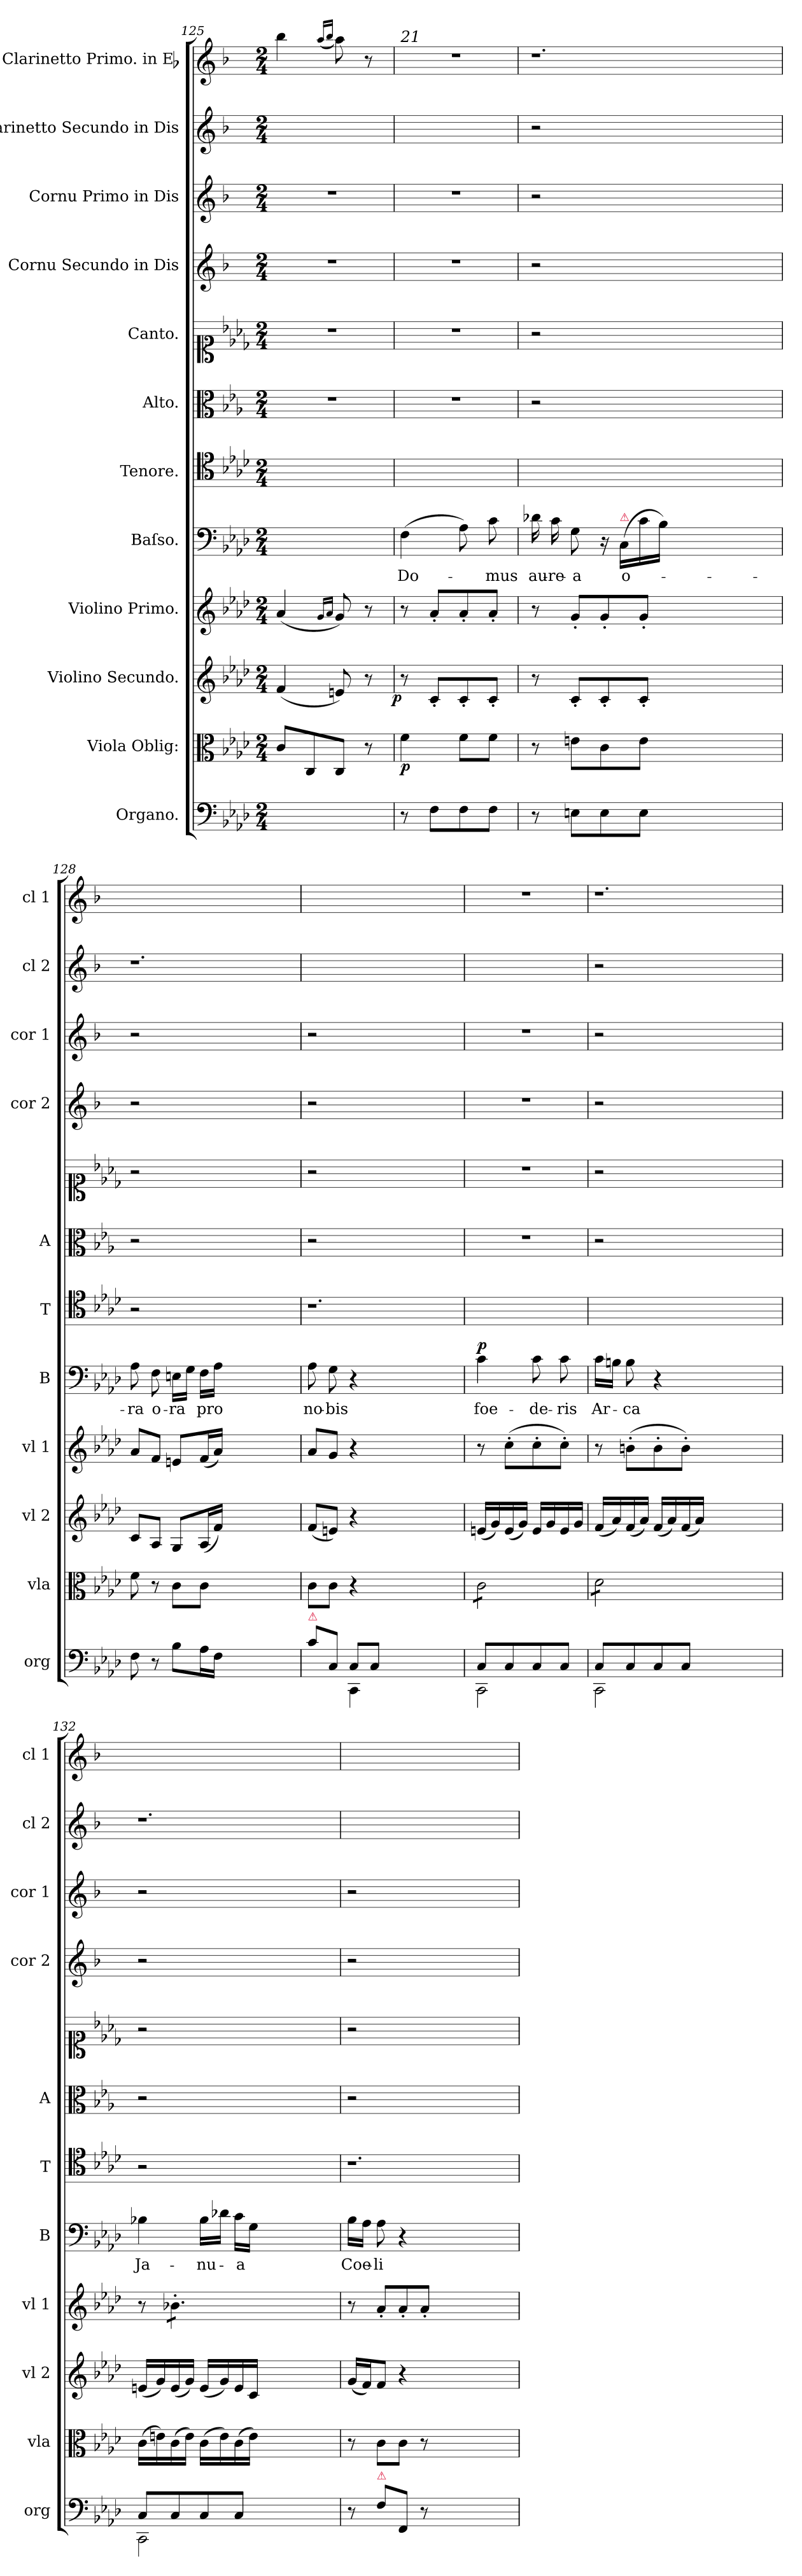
**kern	**kern	**dynam	**kern	**dynam	**kern	**kern	**text	**dynam	**kern	**kern	**kern	**kern	**kern	**kern	**kern
*part12	*part11	*part11	*part10	*part10	*part9	*part8	*part8	*part8	*part7	*part6	*part5	*part4	*part3	*part2	*part1
*staff12	*staff11	*staff11	*staff10	*staff10	*staff9	*staff8	*staff8	*staff8	*staff7	*staff6	*staff5	*staff4	*staff3	*staff2	*staff1
*I"Organo.	*I"Viola Oblig:	*	*I"Violino Secundo.	*	*I"Violino Primo.	*I"Baſso.	*	*	*I"Tenore.	*I"Alto.	*I"Canto.	*I"Cornu Secundo in Dis	*I"Cornu Primo in Dis	*I"Clarinetto Secundo in Dis	*I"Clarinetto Primo. in Eb
*I'org	*I'vla	*	*I'vl 2	*	*I'vl 1	*I'B	*	*	*I'T	*I'A	*	*I'cor 2	*I'cor 1	*I'cl 2	*I'cl 1
*clefF4	*clefC3	*	*clefG2	*	*clefG2	*clefF4	*	*	*clefC4	*clefC3	*clefC1	*clefG2	*clefG2	*clefG2	*clefG2
*	*	*	*	*	*	*	*	*	*	*	*	*ITrd5c9	*ITrd5c9	*ITrd1c2	*ITrd1c2
*k[b-e-a-d-]	*k[b-e-a-d-]	*	*k[b-e-a-d-]	*	*k[b-e-a-d-]	*k[b-e-a-d-]	*	*	*k[b-e-a-d-]	*k[b-e-a-]	*k[b-e-a-d-]	*k[b-e-a-d-]	*k[b-e-a-d-]	*k[b-e-a-]	*k[b-e-a-]
*M2/4	*M2/4	*	*M2/4	*	*M2/4	*M2/4	*	*	*M2/4	*M2/4	*M2/4	*M2/4	*M2/4	*M2/4	*M2/4
=125	=125	=125	=125	=125	=125	=125	=125	=125	=125	=125	=125	=125	=125	=125	=125
2ryy	8c/L	.	(4f/	.	(4a-/	2ryy	.	.	2ryy	2r	2r	2r	2r	2ryy	4aa-\
.	8C/	.	.	.	.	.	.	.	.	.	.	.	.	.	.
.	.	.	.	.	16qqg/LL	.	.	.	.	.	.	.	.	.	(<16qqgg/LL
.	.	.	.	.	16qqa-/JJ	.	.	.	.	.	.	.	.	.	16qqaa-/JJ
.	8C/J	.	8en/)	.	8g/)	.	.	.	.	.	.	.	.	.	8gg\)
.	8r	.	8r	.	8r	.	.	.	.	.	.	.	.	.	8r
=126	=126	=126	=126	=126	=126	=126	=126	=126	=126	=126	=126	=126	=126	=126	=126
!	!	!	!	!	!	!	!	!	!	!	!	!	!	!	!LO:TX:a:i:t=21
!	!	!	!	!LO:DY:rj	!	!	!	!	!	!	!	!	!	!	!
8r	4f\	p	8r	p	8r	(4F\	Do-	.	2ryy	2r	2r	2r	2r	2ryy	2r
8F\L	.	.	8c'/L	.	8a-'/L	.	.	.	.	.	.	.	.	.	.
8F\	8f\L	.	8c'/	.	8a-'/	8A-\)	.	.	.	.	.	.	.	.	.
8F\J	8f\J	.	8c'/J	.	8a-'/J	8c\	-mus	.	.	.	.	.	.	.	.
=127	=127	=127	=127	=127	=127	=127	=127	=127	=127	=127	=127	=127	=127	=127	=127
8r	8r	.	8r	.	8r	16d-X\	au-	.	1.ryy	2r	2r	2r	2r	2r	1.r
.	.	.	.	.	.	16c\	-re-	.	.	.	.	.	.	.	.
8En\L	8en\L	.	8c'/L	.	8g'/L	8G\	-a	.	.	.	.	.	.	.	.
8E\	8c\	.	8c'/	.	8g'/	16r	.	.	.	.	.	.	.	.	.
!	!	!	!	!	!	!LO:TX:a:color=crimson:t=⚠	!	!	!	!	!	!	!	!	!
.	.	.	.	.	.	(16C/LL	o-	.	.	.	.	.	.	.	.
8E\J	8e\J	.	8c'/J	.	8g'/J	16c\	.	.	.	.	.	.	.	.	.
.	.	.	.	.	.	16B-\JJ)	.	.	.	.	.	.	.	.	.
1ryy	1ryy	.	1ryy	.	1ryy	1ryy	.	.	.	1ryy	1ryy	1ryy	1ryy	1ryy	.
=128	=128	=128	=128	=128	=128	=128	=128	=128	=128	=128	=128	=128	=128	=128	=128
8F\	8f\	.	8c/L	.	8a-/L	8A-\	-ra	.	2r	2r	2r	2r	2r	1.r	1.ryy
8r	8r	.	8A-/J	.	8f/J	8F\	o-	.	.	.	.	.	.	.	.
8B-\L	8c\L	.	8G/L	.	8en/L	16En\LL	-ra	.	.	.	.	.	.	.	.
.	.	.	.	.	.	16G\JJ	.	.	.	.	.	.	.	.	.
16A-\L	8c\J	.	(16A-/L	.	(16f/L	16F\LL	pro	.	.	.	.	.	.	.	.
16F\JJ	.	.	16f/JJ)	.	16a-/JJ)	16A-\JJ	.	.	.	.	.	.	.	.	.
1ryy	1ryy	.	1ryy	.	1ryy	1ryy	.	.	1ryy	1ryy	1ryy	1ryy	1ryy	.	.
=129	=129	=129	=129	=129	=129	=129	=129	=129	=129	=129	=129	=129	=129	=129	=129
*^	*	*	*	*	*	*	*	*	*	*	*	*	*	*	*
!LO:TX:a:color=crimson:t=⚠	!	!	!	!	!	!	!	!	!	!	!	!	!	!	!	!
8c\L	4ryy	8c\L	.	(8f/L	.	8a-/L	8A-\	no-	.	1.r	2r	2r	2r	2r	1.ryy	1.ryy
8C/J	.	8c\J	.	8en/J)	.	8g/J	8G\	-bis	.	.	.	.	.	.	.	.
8C/L	4CC\	4r	.	4r	.	4r	4r	.	.	.	.	.	.	.	.	.
8C/J	.	.	.	.	.	.	.	.	.	.	.	.	.	.	.	.
1ryy	1ryy	1ryy	.	1ryy	.	1ryy	1ryy	.	.	.	1ryy	1ryy	1ryy	1ryy	.	.
=130	=130	=130	=130	=130	=130	=130	=130	=130	=130	=130	=130	=130	=130	=130	=130	=130
!	!	!	!	!	!	!	!	!	!LO:DY:b	!	!	!	!	!	!	!
*	*	*tremolo	*	*	*	*	*	*	*	*	*	*	*	*	*	*
8C/L	2CC\	8c\L	.	(16en/LL	.	8r	4c\	foe-	p	2ryy	2r	2r	2r	2r	2ryy	2r
.	.	.	.	16g/)	.	.	.	.	.	.	.	.	.	.	.	.
8C/	.	8c\	.	(16e/	.	(8cc'\L	.	.	.	.	.	.	.	.	.	.
.	.	.	.	16g/JJ)	.	.	.	.	.	.	.	.	.	.	.	.
8C/	.	8c\	.	16e/LL	.	8cc'\	8c\	-de-	.	.	.	.	.	.	.	.
.	.	.	.	16g/	.	.	.	.	.	.	.	.	.	.	.	.
8C/J	.	8c\J	.	16e/	.	8cc'\J)	8c\	-ris	.	.	.	.	.	.	.	.
.	.	.	.	16g/JJ	.	.	.	.	.	.	.	.	.	.	.	.
=131	=131	=131	=131	=131	=131	=131	=131	=131	=131	=131	=131	=131	=131	=131	=131	=131
8C/L	2CC\	8d-\L	.	(16f/LL	.	8r	16c\LL	Ar-	.	1.ryy	2r	2r	2r	2r	2r	1.r
.	.	.	.	16a-/)	.	.	16Bn\JJ	.	.	.	.	.	.	.	.	.
8C/	.	8d-\	.	(16f/	.	(8bn'\L	8B\	-ca	.	.	.	.	.	.	.	.
.	.	.	.	16a-/JJ)	.	.	.	.	.	.	.	.	.	.	.	.
8C/	.	8d-\	.	(16f/LL	.	8b'\	4r	.	.	.	.	.	.	.	.	.
.	.	.	.	16a-/)	.	.	.	.	.	.	.	.	.	.	.	.
8C/J	.	8d-\J	.	(16f/	.	8b'\J)	.	.	.	.	.	.	.	.	.	.
*	*	*Xtremolo	*	*	*	*	*	*	*	*	*	*	*	*	*	*
.	.	.	.	16a-/JJ)	.	.	.	.	.	.	.	.	.	.	.	.
1ryy	1ryy	1ryy	.	1ryy	.	1ryy	1ryy	.	.	.	1ryy	1ryy	1ryy	1ryy	1ryy	.
=132	=132	=132	=132	=132	=132	=132	=132	=132	=132	=132	=132	=132	=132	=132	=132	=132
8C/L	2CC\	(16c\LL	.	(16en/LL	.	8r	4B-X\	Ja-	.	2r	2r	2r	2r	2r	1.r	1.ryy
.	.	16en\)	.	16g/)	.	.	.	.	.	.	.	.	.	.	.	.
!	!	!	!	!	!	!LO:TX:a:t=...	!	!	!	!	!	!	!	!	!	!
*	*	*	*	*	*	*tremolo	*	*	*	*	*	*	*	*	*	*
8C/	.	(16c\	.	(16e/	.	8b-X'\L	.	.	.	.	.	.	.	.	.	.
.	.	16e\JJ)	.	16g/JJ)	.	.	.	.	.	.	.	.	.	.	.	.
8C/	.	(16c\LL	.	(16e/LL	.	8b-X'\	16B-\LL	-nu-	.	.	.	.	.	.	.	.
.	.	16e\)	.	16g/)	.	.	16d-X\JJ	.	.	.	.	.	.	.	.	.
8C/J	.	(16c\	.	16e/	.	8b-X'\J	16c\LL	-a	.	.	.	.	.	.	.	.
*	*	*	*	*	*	*Xtremolo	*	*	*	*	*	*	*	*	*	*
.	.	16e\JJ)	.	16c/JJ	.	.	16G\JJ	.	.	.	.	.	.	.	.	.
1ryy	1ryy	1ryy	.	1ryy	.	1ryy	1ryy	.	.	1ryy	1ryy	1ryy	1ryy	1ryy	.	.
*v	*v	*	*	*	*	*	*	*	*	*	*	*	*	*	*	*
=133	=133	=133	=133	=133	=133	=133	=133	=133	=133	=133	=133	=133	=133	=133	=133
8r	8r	.	(16g/LL	.	8r	16B-\LL	Coe-	.	1.r	2r	2r	2r	2r	1.ryy	1.ryy
.	.	.	16f/J)	.	.	16A-\JJ	.	.	.	.	.	.	.	.	.
!LO:TX:a:color=crimson:t=⚠	!	!	!	!	!	!	!	!	!	!	!	!	!	!	!
8F\L	8c\L	.	8f/J	.	8a-'/L	8A-\	-li	.	.	.	.	.	.	.	.
!	!	!	!	!	!	!	!	!LO:DY:b	!	!	!	!	!	!	!
8FF/J	8c\J	.	4r	.	8a-'/	4r	.	mez fo	.	.	.	.	.	.	.
8r	8r	.	.	.	8a-'/J	.	.	.	.	.	.	.	.	.	.
1ryy	1ryy	.	1ryy	.	1ryy	1ryy	.	.	.	1ryy	1ryy	1ryy	1ryy	.	.
=	=	=	=	=	=	=	=	=	=	=	=	=	=	=	=
*-	*-	*-	*-	*-	*-	*-	*-	*-	*-	*-	*-	*-	*-	*-	*-
